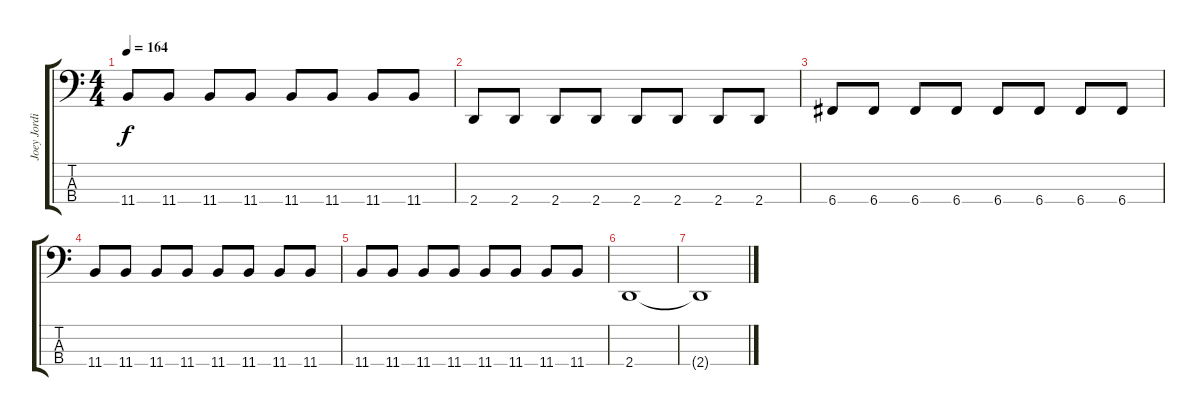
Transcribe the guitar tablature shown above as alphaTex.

\track ("Joey Jordison II" "Joey Jordi") {instrument electricbassfinger}
\staff {score tabs}
\tuning (F2 C2 G1 C1) {hide}
\ts (4 4)
\tempo 164
\clef f4
\ks c
11.4.8{dy f} 11.4.8 11.4.8 11.4.8 11.4.8 11.4.8 11.4.8 11.4.8 |
2.4.8 2.4.8 2.4.8 2.4.8 2.4.8 2.4.8 2.4.8 2.4.8 |
6.4.8 6.4.8 6.4.8 6.4.8 6.4.8 6.4.8 6.4.8 6.4.8 |
11.4.8 11.4.8 11.4.8 11.4.8 11.4.8 11.4.8 11.4.8 11.4.8 |
11.4.8 11.4.8 11.4.8 11.4.8 11.4.8 11.4.8 11.4.8 11.4.8 |
2.4.1 |
2.4{t}.1
